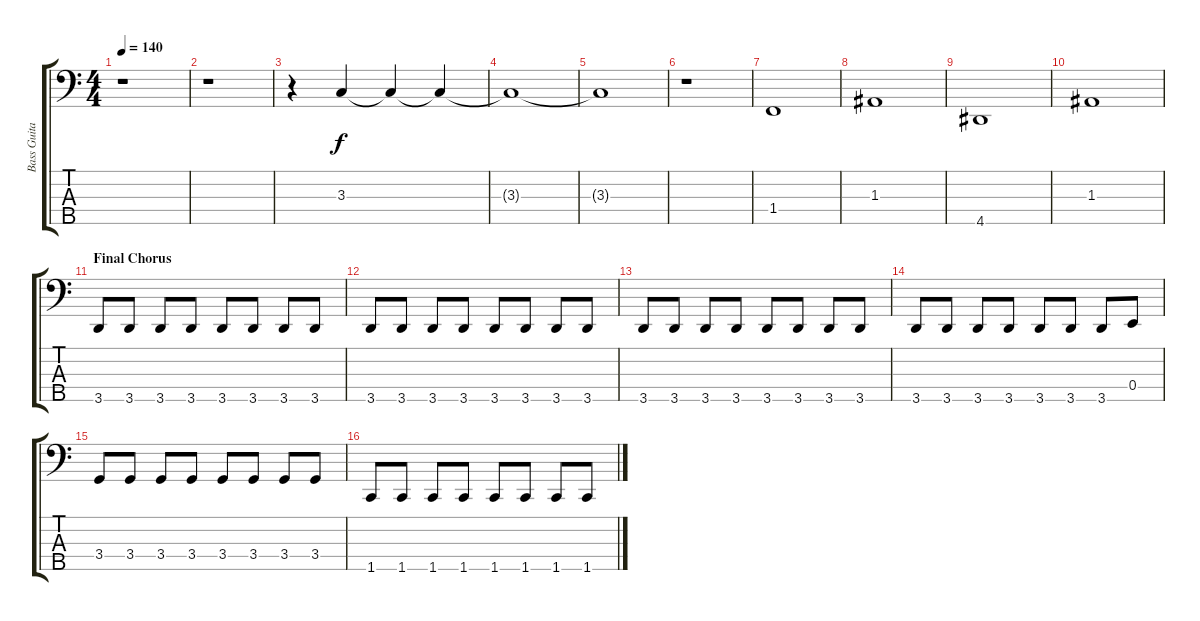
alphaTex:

\track ("Bass Guitar" "Bass Guita") {instrument electricbasspick}
\staff {score tabs}
\tuning (G2 D2 A1 E1 B0) {hide}
\ts (4 4)
\tempo 140
\clef f4
\ks c
r.1{dy f} |
r.1 |
r.4 3.3.4 3.3{t}.4 3.3{t}.4 |
3.3{t}.1 |
3.3{t}.1 |
r.1 |
1.4.1 |
1.3.1 |
4.5.1 |
1.3.1 |
\section ("" "Final Chorus ")
3.5.8 3.5.8 3.5.8 3.5.8 3.5.8 3.5.8 3.5.8 3.5.8 |
3.5.8 3.5.8 3.5.8 3.5.8 3.5.8 3.5.8 3.5.8 3.5.8 |
3.5.8 3.5.8 3.5.8 3.5.8 3.5.8 3.5.8 3.5.8 3.5.8 |
3.5.8 3.5.8 3.5.8 3.5.8 3.5.8 3.5.8 3.5.8 0.4.8 |
3.4.8 3.4.8 3.4.8 3.4.8 3.4.8 3.4.8 3.4.8 3.4.8 |
1.5.8 1.5.8 1.5.8 1.5.8 1.5.8 1.5.8 1.5.8 1.5.8
